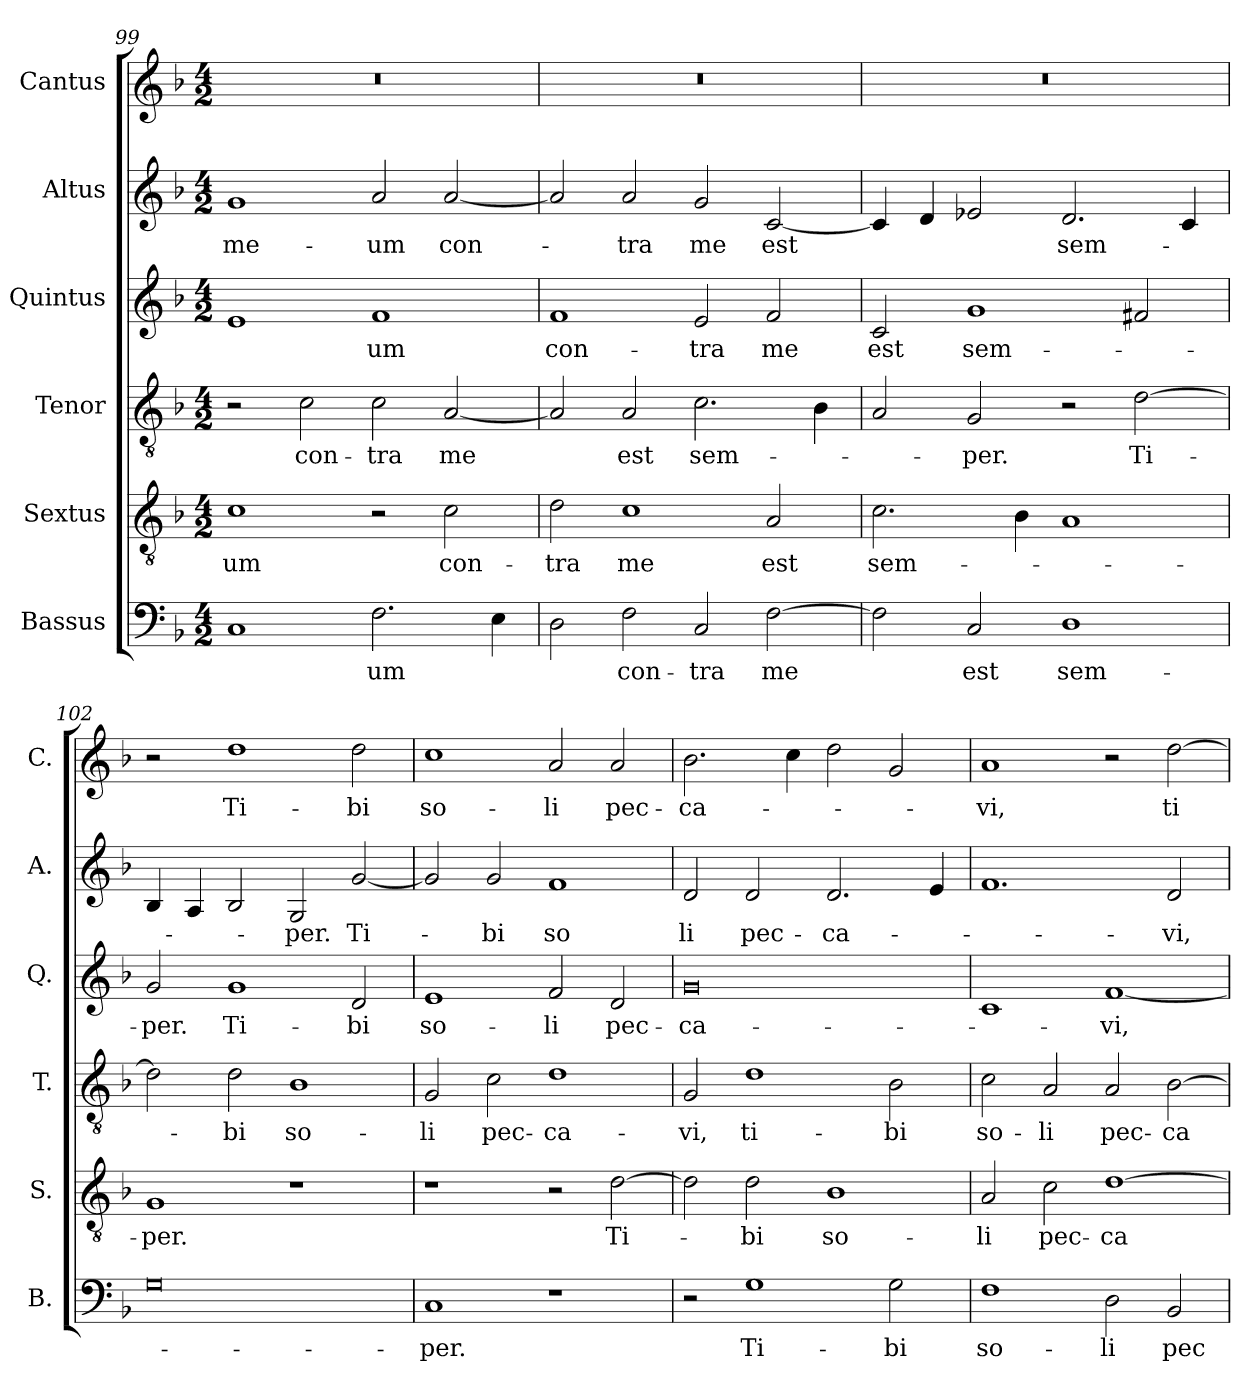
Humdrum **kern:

**kern	**text	**kern	**text	**kern	**text	**kern	**text	**kern	**text	**kern	**text
*part6	*part6	*part5	*part5	*part4	*part4	*part3	*part3	*part2	*part2	*part1	*part1
*staff6	*staff6	*staff5	*staff5	*staff4	*staff4	*staff3	*staff3	*staff2	*staff2	*staff1	*staff1
*I"Bassus	*	*I"Sextus	*	*I"Tenor	*	*I"Quintus	*	*I"Altus	*	*I"Cantus	*
*I'B.	*	*I'S.	*	*I'T.	*	*I'Q.	*	*I'A.	*	*I'C.	*
*clefF4	*	*clefGv2	*	*clefGv2	*	*clefG2	*	*clefG2	*	*clefG2	*
*k[b-]	*	*k[b-]	*	*k[b-]	*	*k[b-]	*	*k[b-]	*	*k[b-]	*
*M4/2	*	*M4/2	*	*M4/2	*	*M4/2	*	*M4/2	*	*M4/2	*
=99	=99	=99	=99	=99	=99	=99	=99	=99	=99	=99	=99
1C	.	1c	-um	2r	.	1e	.	1g	me-	0r	.
.	.	.	.	2c\	con-	.	.	.	.	.	.
2.F\	-um	2r	.	2c\	-tra	1f	-um	2a/	-um	.	.
.	.	2c\	con-	[2A/	me	.	.	[2a/	con-	.	.
4E\	.	.	.	.	.	.	.	.	.	.	.
=100	=100	=100	=100	=100	=100	=100	=100	=100	=100	=100	=100
2D\	.	2d\	-tra	2A/]	.	1f	con-	2a/]	.	0r	.
2F\	con-	1c	me	2A/	est	.	.	2a/	-tra	.	.
2C/	-tra	.	.	2.c\	sem-	2e/	-tra	2g/	me	.	.
[2F\	me	2A/	est	.	.	2f/	me	[2c/	est	.	.
.	.	.	.	4B-\	.	.	.	.	.	.	.
=101	=101	=101	=101	=101	=101	=101	=101	=101	=101	=101	=101
2F\]	.	2.c\	sem-	2A/	.	2c/	est	4c/]	.	0r	.
.	.	.	.	.	.	.	.	4d/	.	.	.
2C/	est	.	.	2G/	-per.	1g	sem-	2e-X/	.	.	.
.	.	4B-\	.	.	.	.	.	.	.	.	.
1D	sem-	1A	.	2r	.	.	.	2.d/	sem-	.	.
.	.	.	.	[2d\	Ti-	2f#X/	.	.	.	.	.
.	.	.	.	.	.	.	.	4c/	.	.	.
=102	=102	=102	=102	=102	=102	=102	=102	=102	=102	=102	=102
0G	.	1G	-per.	2d\]	.	2g/	-per.	4B-/	.	2r	.
.	.	.	.	.	.	.	.	4A/	.	.	.
.	.	.	.	2d\	-bi	1g	Ti-	2B-/	.	1dd	Ti-
.	.	1r	.	1B-	so-	.	.	2G/	-per.	.	.
.	.	.	.	.	.	2d/	-bi	[2g/	Ti-	2dd\	-bi
!!LO:LB:g=z
=103	=103	=103	=103	=103	=103	=103	=103	=103	=103	=103	=103
1C	-per.	1r	.	2G/	-li	1e	so-	2g/]	.	1cc	so-
.	.	.	.	2c\	pec-	.	.	2g/	-bi	.	.
1r	.	2r	.	1d	-ca-	2f/	-li	1f	so	2a/	-li
.	.	[2d\	Ti-	.	.	2d/	pec-	.	.	2a/	pec-
=104	=104	=104	=104	=104	=104	=104	=104	=104	=104	=104	=104
2r	.	2d\]	.	2G/	-vi,	0g	-ca-	2d/	li	2.b-\	-ca-
1G	Ti-	2d\	-bi	1d	ti-	.	.	2d/	pec-	.	.
.	.	.	.	.	.	.	.	.	.	4cc\	.
.	.	1B-	so-	.	.	.	.	2.d/	-ca-	2dd\	.
2G\	-bi	.	.	2B-\	-bi	.	.	.	.	2g/	.
.	.	.	.	.	.	.	.	4e/	.	.	.
=105	=105	=105	=105	=105	=105	=105	=105	=105	=105	=105	=105
1F	so-	2A/	-li	2c\	so-	1c	.	1.f	.	1a	-vi,
.	.	2c\	pec-	2A/	-li	.	.	.	.	.	.
2D\	-li	[1d	-ca-	2A/	pec-	[1f	-vi,	.	.	2r	.
2BB-/	pec-	.	.	[2B-\	-ca-	.	.	2d/	-vi,	[2dd\	ti-
=	=	=	=	=	=	=	=	=	=	=	=
*-	*-	*-	*-	*-	*-	*-	*-	*-	*-	*-	*-
